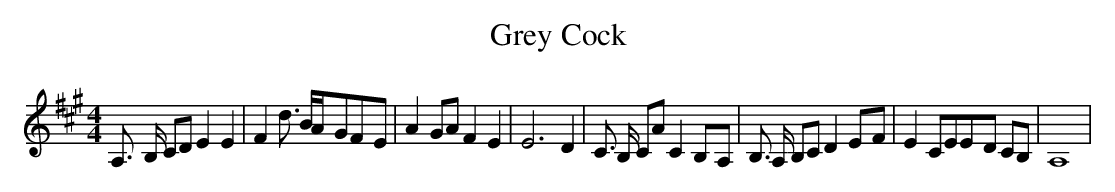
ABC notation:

X:1
T:Grey Cock
M:4/4
L:1/8
K:A
 A,3/2- B,/2 CD E2 E2| F2 d3/2 B/2A-GF-E| A2 GA F2 E2| E6 D2| C3/2 B,/2 CA C2B,-A,|\
 B,3/2 A,/2 B,C D2E-F| E2 CEE-D CB,| A,8|
